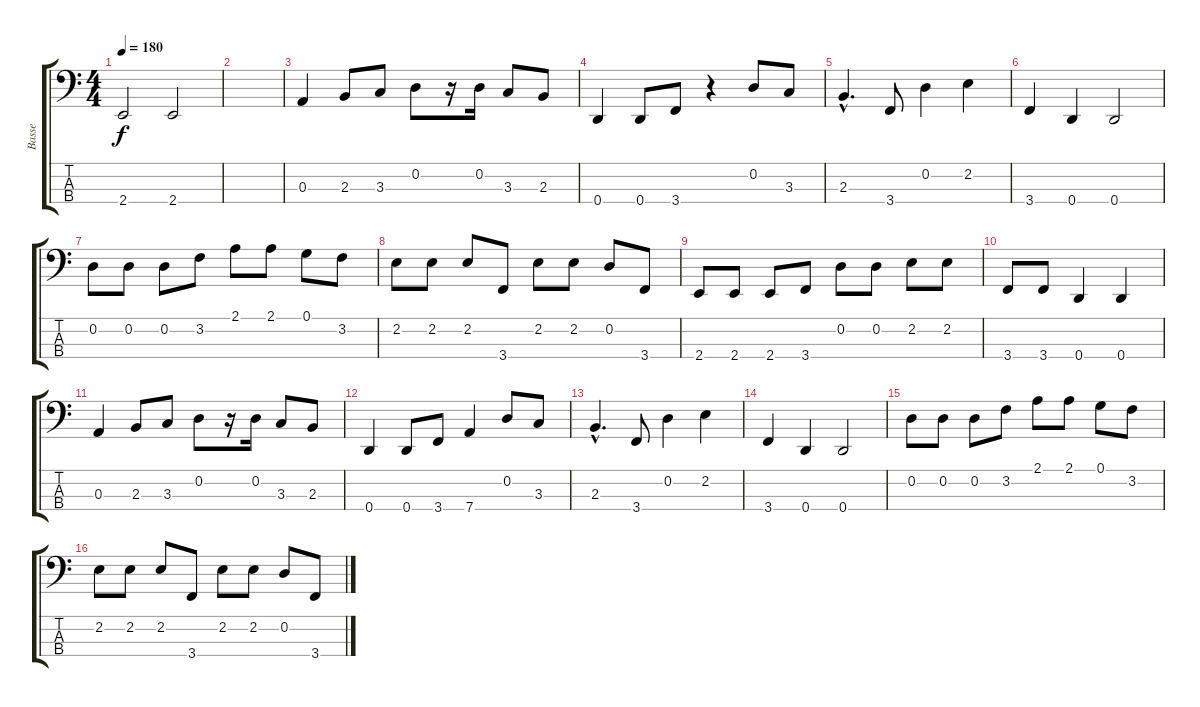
\track ("Basse" "Basse") {instrument electricbassfinger}
\staff {score tabs}
\tuning (G2 D2 A1 D1) {hide}
\ts (4 4)
\tempo 180
\clef f4
\ks c
2.4.2{dy f} 2.4.2 |
|
0.3.4 2.3.8 3.3.8 0.2.8 r.16 0.2.16 3.3.8 2.3.8 |
0.4.4 0.4.8 3.4.8 r.4 0.2.8 3.3.8 |
2.3{hac}.4{d} 3.4.8 0.2.4 2.2.4 |
3.4.4 0.4.4 0.4.2 |
0.2.8 0.2.8 0.2.8 3.2.8 2.1.8 2.1.8 0.1.8 3.2.8 |
2.2.8 2.2.8 2.2.8 3.4.8 2.2.8 2.2.8 0.2.8 3.4.8 |
2.4.8 2.4.8 2.4.8 3.4.8 0.2.8 0.2.8 2.2.8 2.2.8 |
3.4.8 3.4.8 0.4.4 0.4.4 |
0.3.4 2.3.8 3.3.8 0.2.8 r.16 0.2.16 3.3.8 2.3.8 |
0.4.4 0.4.8 3.4.8 7.4.4 0.2.8 3.3.8 |
2.3{hac}.4{d} 3.4.8 0.2.4 2.2.4 |
3.4.4 0.4.4 0.4.2 |
0.2.8 0.2.8 0.2.8 3.2.8 2.1.8 2.1.8 0.1.8 3.2.8 |
2.2.8 2.2.8 2.2.8 3.4.8 2.2.8 2.2.8 0.2.8 3.4.8
